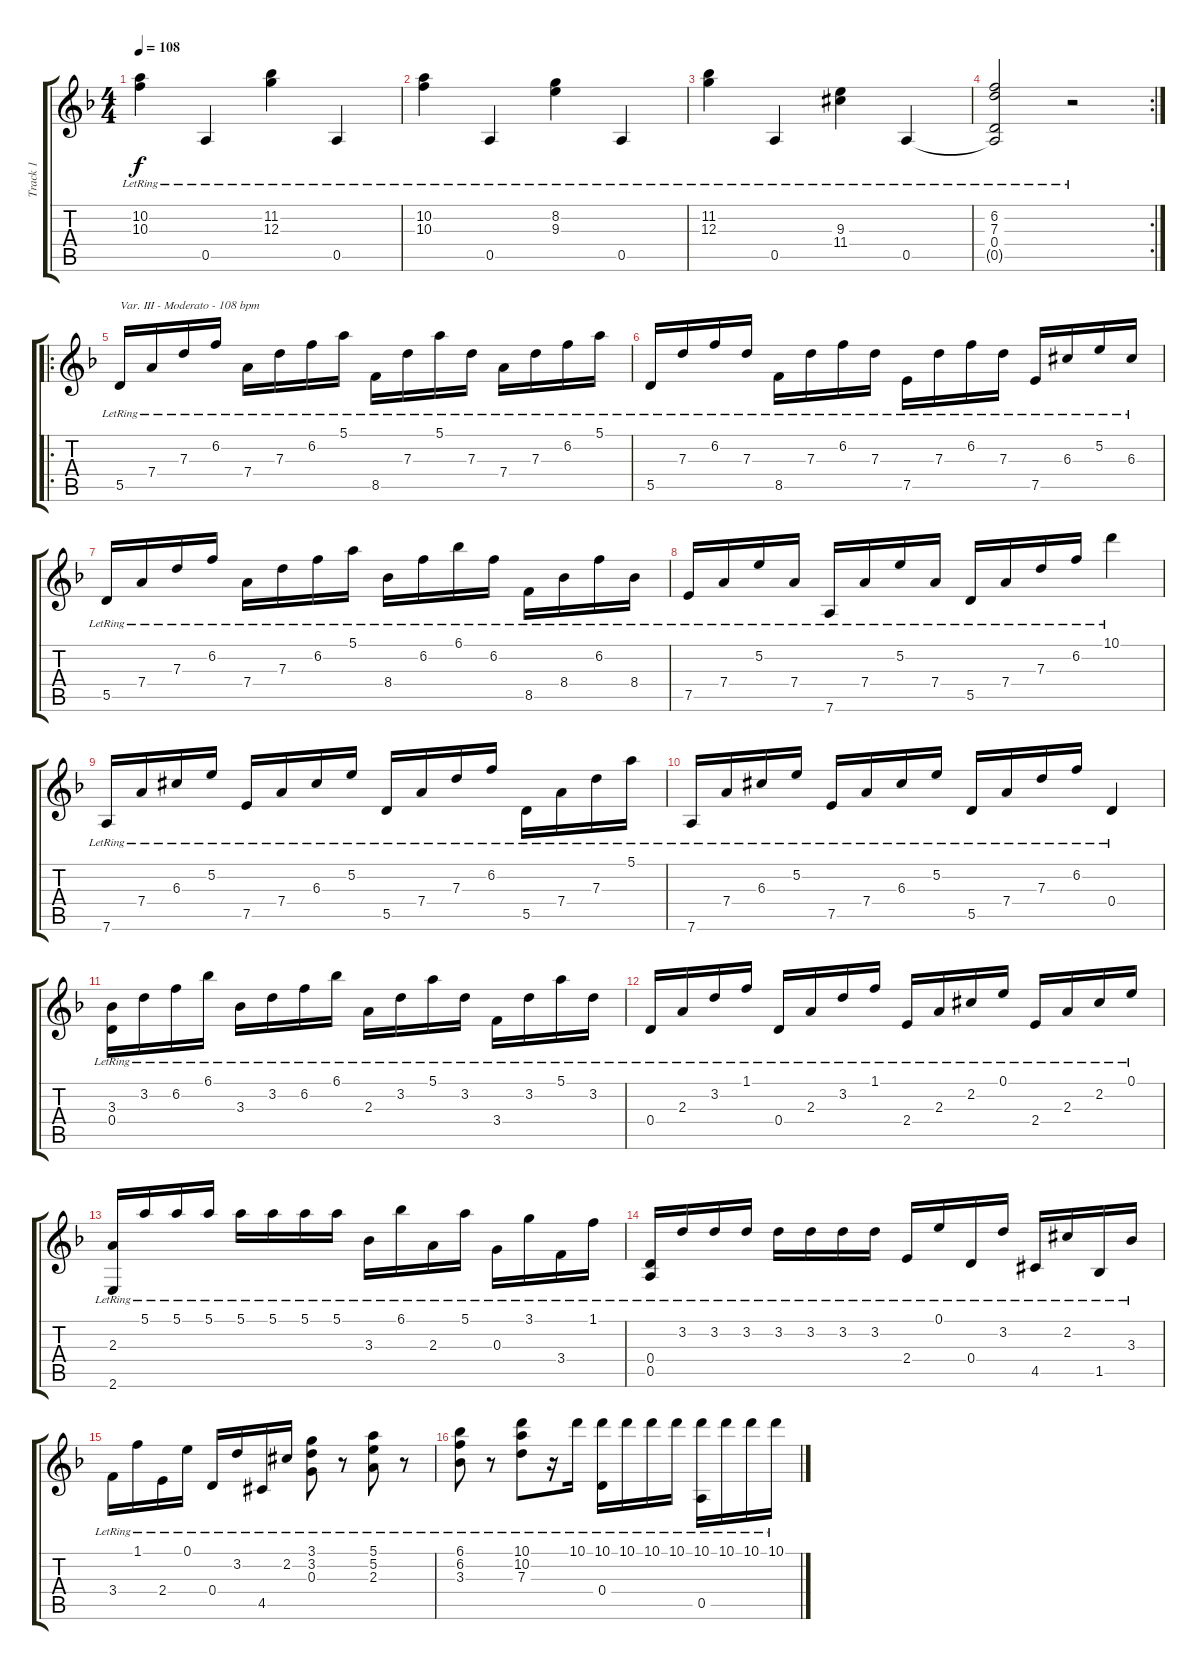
\track ("Track 1" "Track 1") {instrument acousticguitarnylon}
\staff {score tabs}
\tuning (E4 B3 G3 D3 A2 D2) {hide}
\ts (4 4)
\tempo 108
\clef g2
\ks f
(10.2{lr} 10.3{lr}).4{dy f} 0.5{lr}.4 (11.2{lr} 12.3{lr}).4 0.5{lr}.4 |
(10.2{lr} 10.3{lr}).4 0.5{lr}.4 (8.2{lr} 9.3{lr}).4 0.5{lr}.4 |
(11.2{lr} 12.3{lr}).4 0.5{lr}.4 (9.3{lr} 11.4{lr acc #}).4 0.5{lr}.4 |
\rc 2
(6.2{lr} 7.3{lr} 0.4{lr} 0.5{t}).2 r.2 |
\ro
5.5{lr}.16{txt "Var. III - Moderato - 108 bpm"} 7.4{lr}.16 7.3{lr}.16 6.2{lr}.16 7.4{lr}.16 7.3{lr}.16 6.2{lr}.16 5.1{lr}.16 8.5{lr}.16 7.3{lr}.16 5.1{lr}.16 7.3{lr}.16 7.4{lr}.16 7.3{lr}.16 6.2{lr}.16 5.1{lr}.16 |
5.5{lr}.16 7.3{lr}.16 6.2{lr}.16 7.3{lr}.16 8.5{lr}.16 7.3{lr}.16 6.2{lr}.16 7.3{lr}.16 7.5{lr}.16 7.3{lr}.16 6.2{lr}.16 7.3{lr}.16 7.5{lr}.16 6.3{lr acc #}.16 5.2{lr}.16 6.3{lr acc #}.16 |
5.5{lr}.16 7.4{lr}.16 7.3{lr}.16 6.2{lr}.16 7.4{lr}.16 7.3{lr}.16 6.2{lr}.16 5.1{lr}.16 8.4{lr}.16 6.2{lr}.16 6.1{lr}.16 6.2{lr}.16 8.5{lr}.16 8.4{lr}.16 6.2{lr}.16 8.4{lr}.16 |
7.5{lr}.16 7.4{lr}.16 5.2{lr}.16 7.4{lr}.16 7.6{lr}.16 7.4{lr}.16 5.2{lr}.16 7.4{lr}.16 5.5{lr}.16 7.4{lr}.16 7.3{lr}.16 6.2{lr}.16 10.1{lr}.4 |
7.6{lr}.16 7.4{lr}.16 6.3{lr acc #}.16 5.2{lr}.16 7.5{lr}.16 7.4{lr}.16 6.3{lr acc #}.16 5.2{lr}.16 5.5{lr}.16 7.4{lr}.16 7.3{lr}.16 6.2{lr}.16 5.5{lr}.16 7.4{lr}.16 7.3{lr}.16 5.1{lr}.16 |
7.6{lr}.16 7.4{lr}.16 6.3{lr acc #}.16 5.2{lr}.16 7.5{lr}.16 7.4{lr}.16 6.3{lr acc #}.16 5.2{lr}.16 5.5{lr}.16 7.4{lr}.16 7.3{lr}.16 6.2{lr}.16 0.4{lr}.4 |
(3.3{lr} 0.4{lr}).16 3.2{lr}.16 6.2{lr}.16 6.1{lr}.16 3.3{lr}.16 3.2{lr}.16 6.2{lr}.16 6.1{lr}.16 2.3{lr}.16 3.2{lr}.16 5.1{lr}.16 3.2{lr}.16 3.4{lr}.16 3.2{lr}.16 5.1{lr}.16 3.2{lr}.16 |
0.4{lr}.16 2.3{lr}.16 3.2{lr}.16 1.1{lr}.16 0.4{lr}.16 2.3{lr}.16 3.2{lr}.16 1.1{lr}.16 2.4{lr}.16 2.3{lr}.16 2.2{lr acc #}.16 0.1{lr}.16 2.4{lr}.16 2.3{lr}.16 2.2{lr acc #}.16 0.1{lr}.16 |
(2.3{lr} 2.6{lr}).16 5.1{lr}.16 5.1{lr}.16 5.1{lr}.16 5.1{lr}.16 5.1{lr}.16 5.1{lr}.16 5.1{lr}.16 3.3{lr}.16 6.1{lr}.16 2.3{lr}.16 5.1{lr}.16 0.3{lr}.16 3.1{lr}.16 3.4{lr}.16 1.1{lr}.16 |
(0.4{lr} 0.5{lr}).16 3.2{lr}.16 3.2{lr}.16 3.2{lr}.16 3.2{lr}.16 3.2{lr}.16 3.2{lr}.16 3.2{lr}.16 2.4{lr}.16 0.1{lr}.16 0.4{lr}.16 3.2{lr}.16 4.5{lr acc #}.16 2.2{lr acc #}.16 1.5{lr}.16 3.3{lr}.16 |
3.4{lr}.16 1.1{lr}.16 2.4{lr}.16 0.1{lr}.16 0.4{lr}.16 3.2{lr}.16 4.5{lr acc #}.16 2.2{lr acc #}.16 (3.1{lr} 3.2{lr} 0.3{lr}).8 r.8 (5.1{lr} 5.2{lr} 2.3{lr}).8 r.8 |
(6.1{lr} 6.2{lr} 3.3{lr}).8 r.8 (10.1{lr} 10.2{lr} 7.3{lr}).8 r.16 10.1{lr}.16 (10.1{lr} 0.4{lr}).16 10.1{lr}.16 10.1{lr}.16 10.1{lr}.16 (10.1{lr} 0.5{lr}).16 10.1{lr}.16 10.1{lr}.16 10.1{lr}.16
